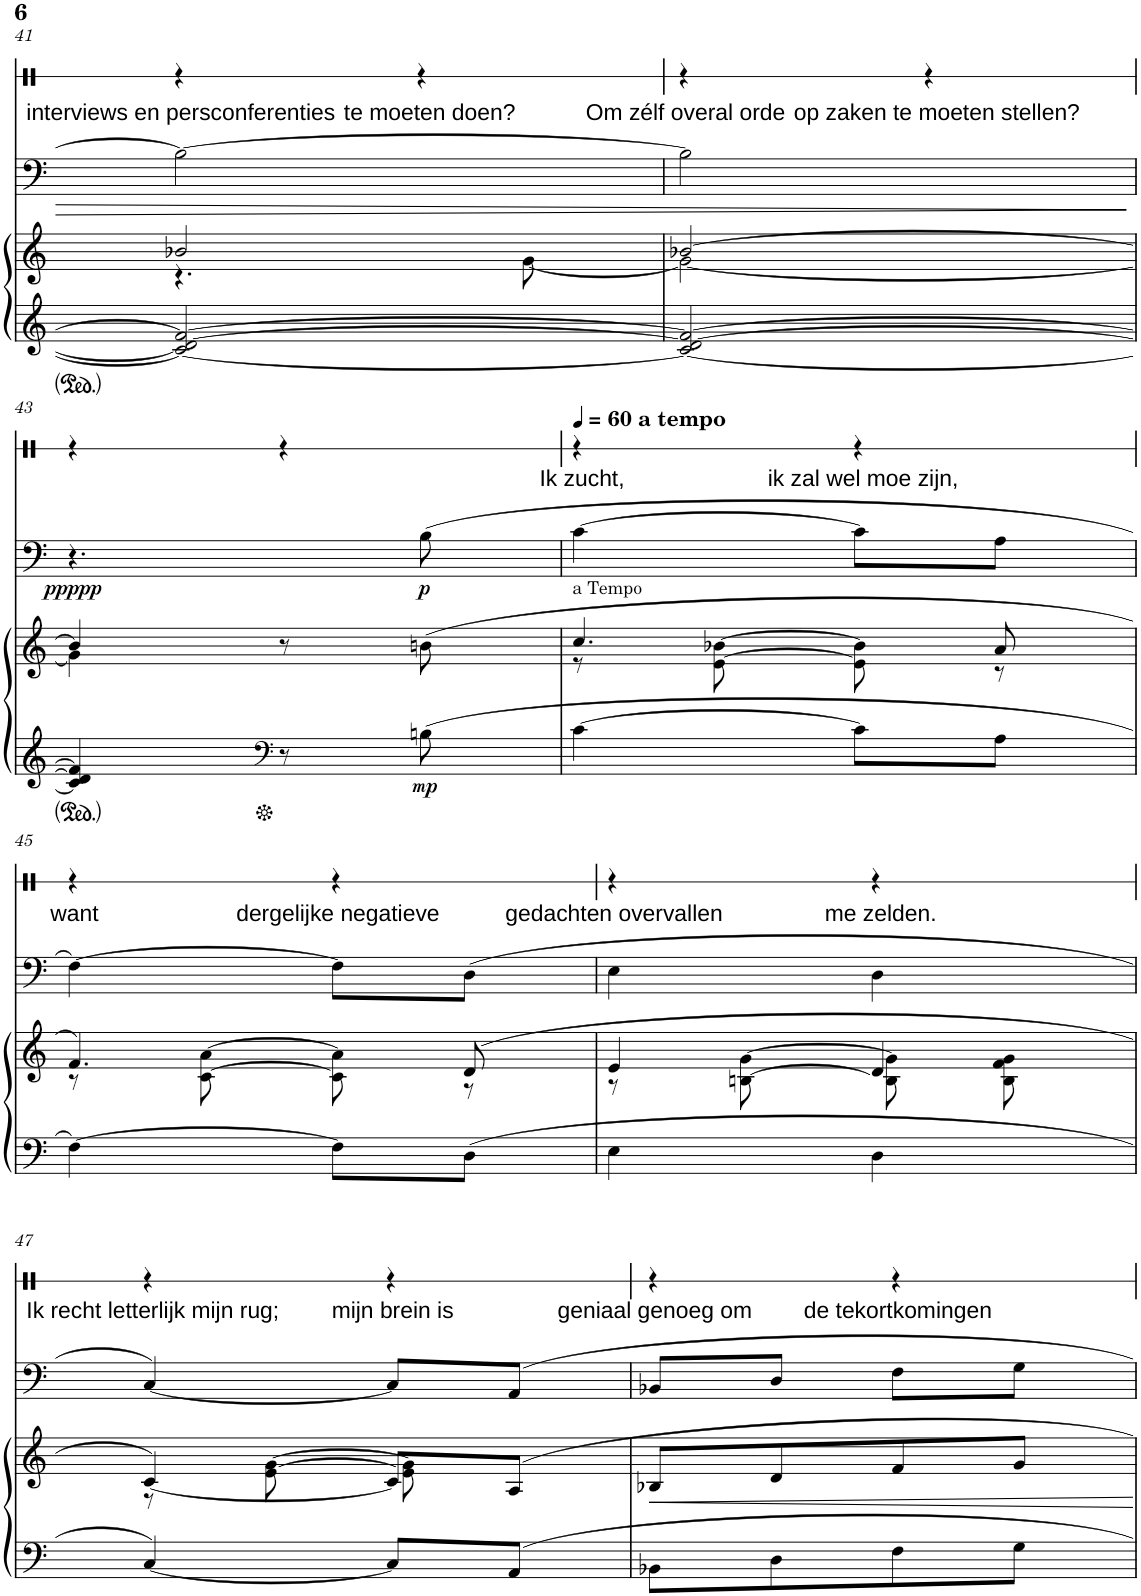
**kern	**kern	**dynam	**kern	**dynam	**kern	**text
*part3	*part3	*part3	*part2	*part2	*part1	*part1
*staff4	*staff3	*staff3/4	*staff2	*staff2	*staff1	*staff1
*I"Piano	*	*	*I"Cello	*	*I"Verteller	*
*I'Pno	*	*	*	*	*	*
!!LO:PB:g=z
*clefG2	*clefG2	*	*clefF4	*	*clefX	*
*k[]	*k[]	*	*k[]	*	*k[]	*
*M2/4	*M2/4	*	*M2/4	*	*M2/4	*
=41	=41	=41	=41	=41	=41	=41
*	*^	*	*	*	*	*
!	!	!	!	!	!	!	!LO:LY:b
2c/_ 2d/_ 2f/_	2b-X/	4.r	.	2B-\_	.	4r	interviews en persconferenties
!	!	!	!	!	!	!	!LO:LY:b
.	.	.	.	.	.	4r	te moeten doen?
.	.	[8g\	.	.	.	.	.
=42	=42	=42	=42	=42	=42	=42	=42
!	!	!	!	!	!	!	!LO:LY:b
2c/_ 2d/_ 2f/_	[2b-X/	2g\_	.	2B-\]	.	4r	Om zélf overal orde
!	!	!	!	!	!	!	!LO:LY:b
.	.	.	.	.	.	4r	op zaken te moeten stellen?
!!LO:LB:g=z
=43	=43	=43	=43	=43	=43	=43	=43
!	!	!	!	!	!LO:DY:b	!	!
4c/] 4d/] 4f/]	4b-/]	4g\]	.	4.r	ppppp	4r	.
*clefF4	*	*	*	*	*	*	*
8r	8r	4ryy	.	.	.	4r	.
!	!	!	!LO:DY:b=2	!	!LO:DY:b	!	!
8Bn\	(8bn\	.	mp	(8B\	p	.	.
=44	=44	=44	=44	=44	=44	=44	=44
*	*	*	*	*	*	*MM60	*
!	!	!	!	!	!	!LO:TX:a:B:t=a tempo	!
!	!LO:TX:a:t=a Tempo	!	!	!	!	!	!
!	!	!	!	!	!	!	!LO:LY:b
[4c\	4.cc/	8r	.	[4c\	.	4r	Ik zucht,
.	.	[>8e\ [>8b-X\	.	.	.	.	.
!	!	!	!	!	!	!	!LO:LY:b
8c\L]	.	8e\] 8b-\]	.	8c\L]	.	4r	ik zal wel moe zijn,
8A\J	8a/	8r	.	8A\J	.	.	.
!!LO:LB:g=z
=45	=45	=45	=45	=45	=45	=45	=45
!	!	!	!	!	!	!	!LO:LY:b
[4F\	4.f/)	8r	.	[4F\)	.	4r	want
.	.	[>8c\ [>8a\	.	.	.	.	.
!	!	!	!	!	!	!	!LO:LY:b
8F\L]	.	8c\] 8a\]	.	8F\L]	.	4r	dergelijke negatieve
8D\J	(8d/	8r	.	(8D\J	.	.	.
=46	=46	=46	=46	=46	=46	=46	=46
!	!	!	!	!	!	!	!LO:LY:b
4E\	4e/	8r	.	4E\	.	4r	gedachten overvallen
.	.	[>8Bn\ [>8g\	.	.	.	.	.
!	!	!	!	!	!	!	!LO:LY:b
4D\	4d/	8B\] 8g\]	.	4D\	.	4r	me zelden.
.	.	8B\ 8f\ 8g\	.	.	.	.	.
!!LO:LB:g=z
=47	=47	=47	=47	=47	=47	=47	=47
!	!	!	!	!	!	!	!LO:LY:b
[4C/	[<4c/)	8r	.	[4C/)	.	4r	Ik recht letterlijk mijn rug;
.	.	[>8e\ [>8g\	.	.	.	.	.
!	!	!	!	!	!	!	!LO:LY:b
8C/L]	8c/L]	8e\] 8g\]	.	8C/L]	.	4r	mijn brein is
8AA/J	8A/J	8ryy	.	8AA/J	.	.	.
=48	=48	=48	=48	=48	=48	=48	=48
!	!	!	!	!	!	!	!LO:LY:b
*	*v	*v	*	*	*	*	*
8BB-X\L	8B-X/L	.	8BB-X/L	.	4r	geniaal genoeg om
8D\	8d/	.	8D/J	.	.	.
!	!	!	!	!	!	!LO:LY:b
8F\	8f/	.	8F\L	.	4r	de tekortkomingen
8G\J	8g/J	.	8G\J	.	.	.
=	=	=	=	=	=	=
*-	*-	*-	*-	*-	*-	*-
